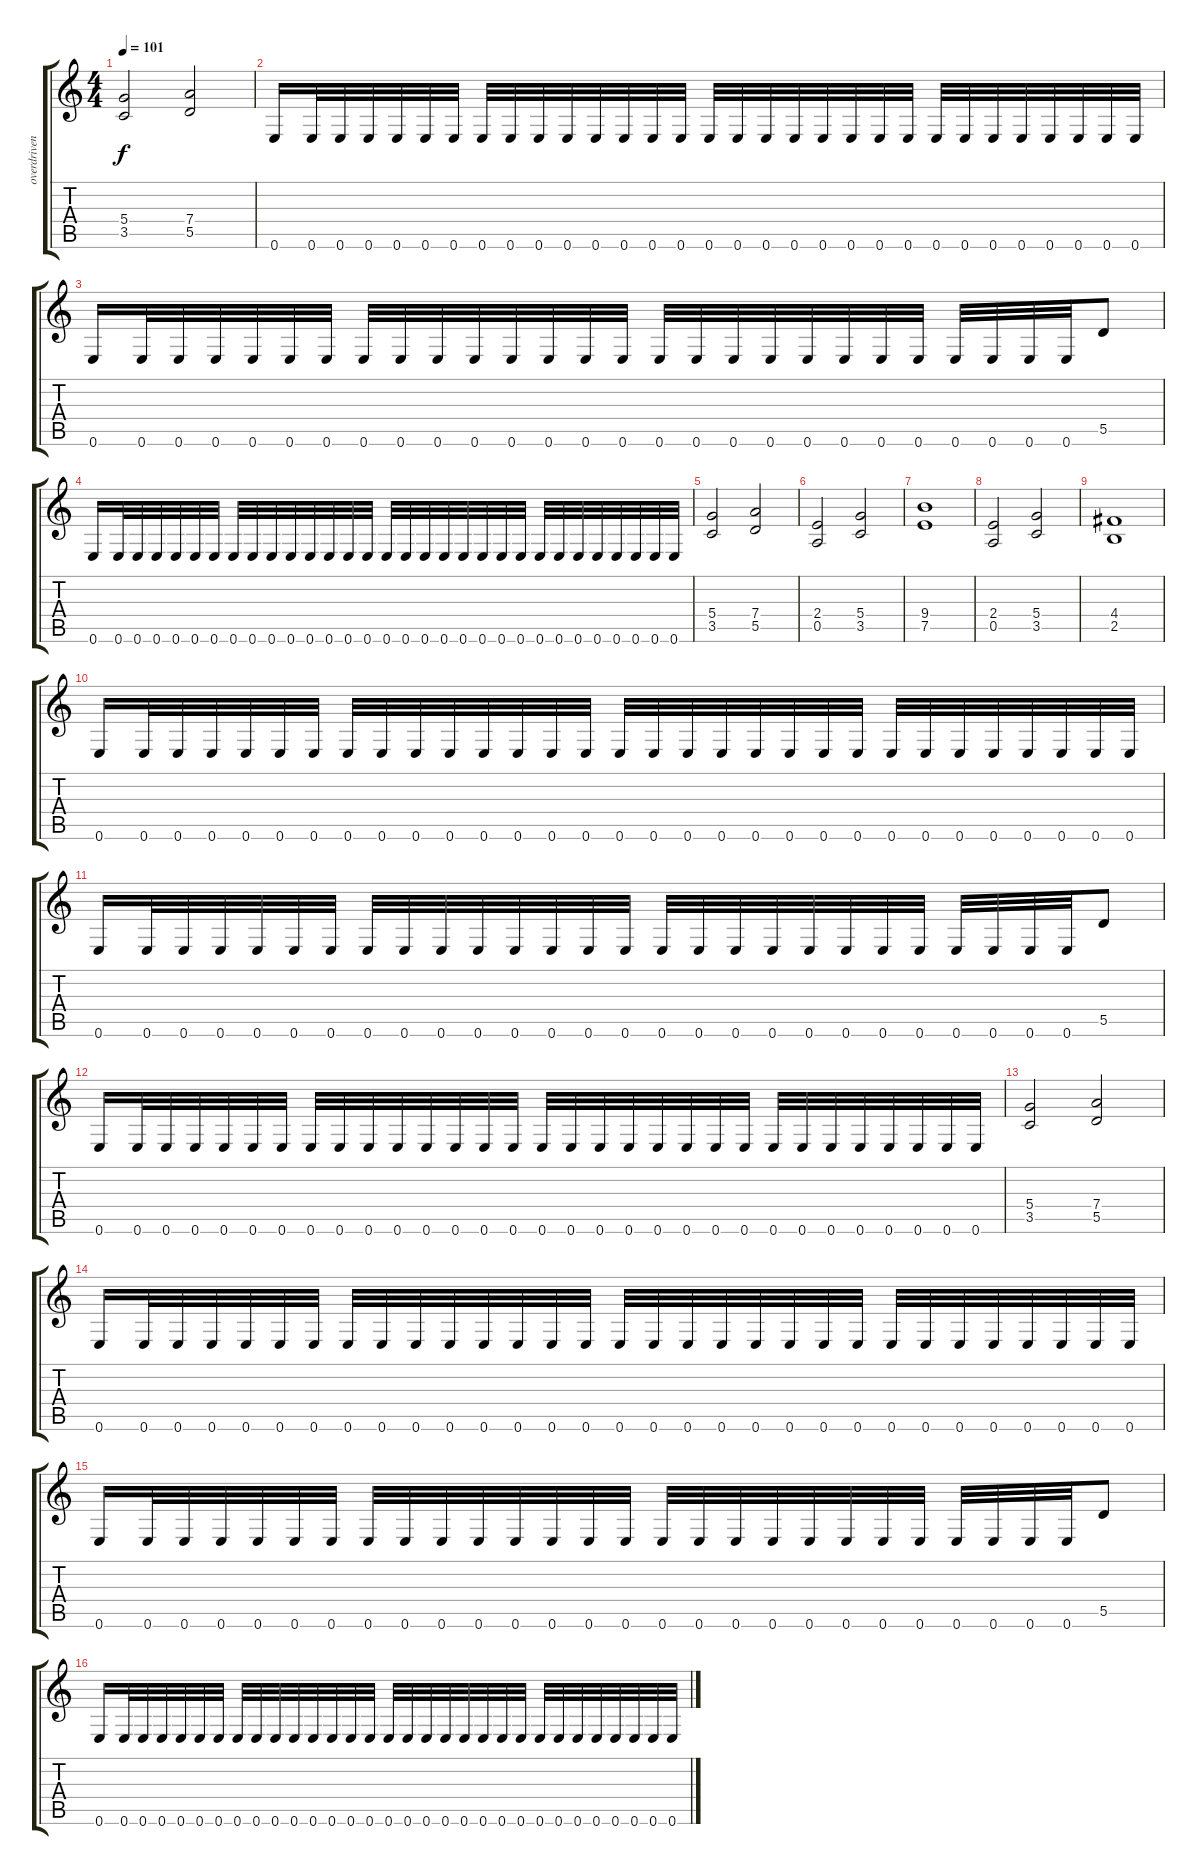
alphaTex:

\track ("overdriven" "overdriven") {instrument overdrivenguitar}
\staff {score tabs}
\tuning (E4 B3 G3 D3 A2 E2) {hide}
\ts (4 4)
\tempo 101
\clef g2
\ks c
(5.4 3.5).2{dy f} (7.4 5.5).2 |
0.6.16 0.6.32 0.6.32 0.6.32 0.6.32 0.6.32 0.6.32 0.6.32 0.6.32 0.6.32 0.6.32 0.6.32 0.6.32 0.6.32 0.6.32 0.6.32 0.6.32 0.6.32 0.6.32 0.6.32 0.6.32 0.6.32 0.6.32 0.6.32 0.6.32 0.6.32 0.6.32 0.6.32 0.6.32 0.6.32 0.6.32 |
0.6.16 0.6.32 0.6.32 0.6.32 0.6.32 0.6.32 0.6.32 0.6.32 0.6.32 0.6.32 0.6.32 0.6.32 0.6.32 0.6.32 0.6.32 0.6.32 0.6.32 0.6.32 0.6.32 0.6.32 0.6.32 0.6.32 0.6.32 0.6.32 0.6.32 0.6.32 0.6.32 5.5.8 |
0.6.16 0.6.32 0.6.32 0.6.32 0.6.32 0.6.32 0.6.32 0.6.32 0.6.32 0.6.32 0.6.32 0.6.32 0.6.32 0.6.32 0.6.32 0.6.32 0.6.32 0.6.32 0.6.32 0.6.32 0.6.32 0.6.32 0.6.32 0.6.32 0.6.32 0.6.32 0.6.32 0.6.32 0.6.32 0.6.32 0.6.32 |
(5.4 3.5).2 (7.4 5.5).2 |
(2.4 0.5).2 (5.4 3.5).2 |
(9.4 7.5).1 |
(2.4 0.5).2 (5.4 3.5).2 |
(4.4 2.5).1 |
0.6.16 0.6.32 0.6.32 0.6.32 0.6.32 0.6.32 0.6.32 0.6.32 0.6.32 0.6.32 0.6.32 0.6.32 0.6.32 0.6.32 0.6.32 0.6.32 0.6.32 0.6.32 0.6.32 0.6.32 0.6.32 0.6.32 0.6.32 0.6.32 0.6.32 0.6.32 0.6.32 0.6.32 0.6.32 0.6.32 0.6.32 |
0.6.16 0.6.32 0.6.32 0.6.32 0.6.32 0.6.32 0.6.32 0.6.32 0.6.32 0.6.32 0.6.32 0.6.32 0.6.32 0.6.32 0.6.32 0.6.32 0.6.32 0.6.32 0.6.32 0.6.32 0.6.32 0.6.32 0.6.32 0.6.32 0.6.32 0.6.32 0.6.32 5.5.8 |
0.6.16 0.6.32 0.6.32 0.6.32 0.6.32 0.6.32 0.6.32 0.6.32 0.6.32 0.6.32 0.6.32 0.6.32 0.6.32 0.6.32 0.6.32 0.6.32 0.6.32 0.6.32 0.6.32 0.6.32 0.6.32 0.6.32 0.6.32 0.6.32 0.6.32 0.6.32 0.6.32 0.6.32 0.6.32 0.6.32 0.6.32 |
(5.4 3.5).2 (7.4 5.5).2 |
0.6.16 0.6.32 0.6.32 0.6.32 0.6.32 0.6.32 0.6.32 0.6.32 0.6.32 0.6.32 0.6.32 0.6.32 0.6.32 0.6.32 0.6.32 0.6.32 0.6.32 0.6.32 0.6.32 0.6.32 0.6.32 0.6.32 0.6.32 0.6.32 0.6.32 0.6.32 0.6.32 0.6.32 0.6.32 0.6.32 0.6.32 |
0.6.16 0.6.32 0.6.32 0.6.32 0.6.32 0.6.32 0.6.32 0.6.32 0.6.32 0.6.32 0.6.32 0.6.32 0.6.32 0.6.32 0.6.32 0.6.32 0.6.32 0.6.32 0.6.32 0.6.32 0.6.32 0.6.32 0.6.32 0.6.32 0.6.32 0.6.32 0.6.32 5.5.8 |
0.6.16 0.6.32 0.6.32 0.6.32 0.6.32 0.6.32 0.6.32 0.6.32 0.6.32 0.6.32 0.6.32 0.6.32 0.6.32 0.6.32 0.6.32 0.6.32 0.6.32 0.6.32 0.6.32 0.6.32 0.6.32 0.6.32 0.6.32 0.6.32 0.6.32 0.6.32 0.6.32 0.6.32 0.6.32 0.6.32 0.6.32
